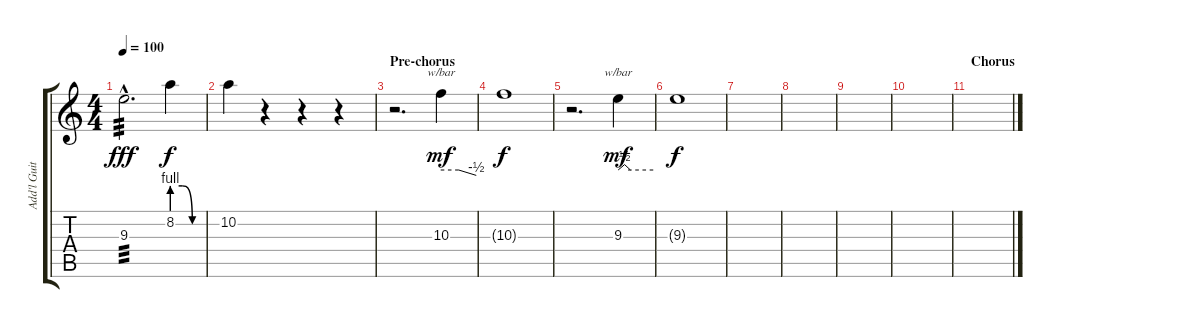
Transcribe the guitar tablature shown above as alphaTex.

\track ("Add'l Guitar" "Add'l Guit") {instrument overdrivenguitar}
\staff {score tabs}
\tuning (E4 B3 G3 D3 A2 E2) {hide}
\ts (4 4)
\tempo 100
\clef g2
\ks c
9.3{hac}.2{d tp 3 dy fff} 8.2{be (custom 0 4 20 4 40 0 60 0)}.4{dy f} |
10.2.4 r.4 r.4 r.4 |
\section ("" "Pre-chorus")
r.2{d} 10.3.4{tbe (custom default 0 0 30 0 60 -2) dy mf} |
10.3{t}.1{dy f} |
r.2{d} 9.3.4{tbe (custom default 0 0 11 2 21 0 60 0) dy mf} |
9.3{t}.1{dy f} |
|
|
|
|
\section ("" "Chorus")
